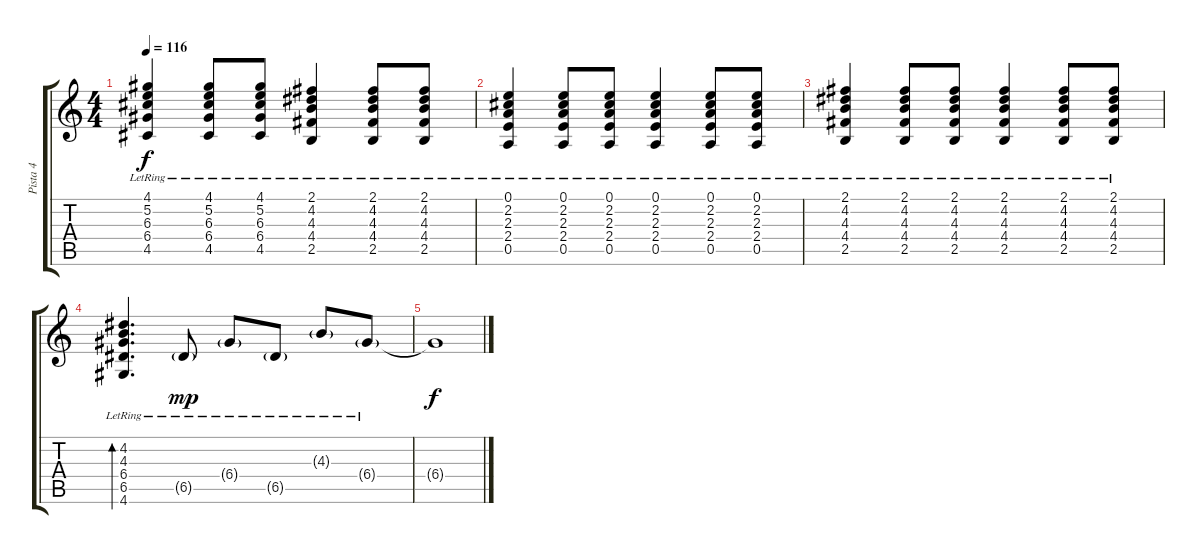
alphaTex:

\track ("Pista 4" "Pista 4") {instrument acousticguitarsteel}
\staff {score tabs}
\tuning (E4 B3 G3 D3 A2 E2) {hide}
\ts (4 4)
\tempo 116
\clef g2
\ks c
(4.1 5.2 6.3{lr} 6.4{lr} 4.5{lr}).4{dy f} (4.1 5.2 6.3{lr} 6.4{lr} 4.5{lr}).8 (4.1 5.2 6.3{lr} 6.4{lr} 4.5{lr}).8 (2.1 4.2 4.3{lr} 4.4{lr} 2.5{lr}).4 (2.1 4.2 4.3{lr} 4.4{lr} 2.5{lr}).8 (2.1 4.2 4.3{lr} 4.4{lr} 2.5{lr}).8 |
(0.1 2.2 2.3{lr} 2.4{lr} 0.5{lr}).4 (0.1 2.2 2.3{lr} 2.4{lr} 0.5{lr}).8 (0.1 2.2 2.3{lr} 2.4{lr} 0.5{lr}).8 (0.1 2.2 2.3{lr} 2.4{lr} 0.5{lr}).4 (0.1 2.2 2.3{lr} 2.4{lr} 0.5{lr}).8 (0.1 2.2 2.3{lr} 2.4{lr} 0.5{lr}).8 |
(2.1 4.2 4.3{lr} 4.4{lr} 2.5{lr}).4 (2.1 4.2 4.3{lr} 4.4{lr} 2.5{lr}).8 (2.1 4.2 4.3{lr} 4.4{lr} 2.5{lr}).8 (2.1 4.2 4.3{lr} 4.4{lr} 2.5{lr}).4 (2.1 4.2 4.3{lr} 4.4{lr} 2.5{lr}).8 (2.1 4.2 4.3{lr} 4.4{lr} 2.5{lr}).8 |
(4.2{lr} 4.3{lr} 6.4{lr} 6.5{lr} 4.6{lr}).4{d bd 240} 6.5{g lr}.8{dy mp} 6.4{g lr}.8 6.5{g lr}.8 4.3{g lr}.8 6.4{g lr}.8 |
6.4{t}.1{dy f}
